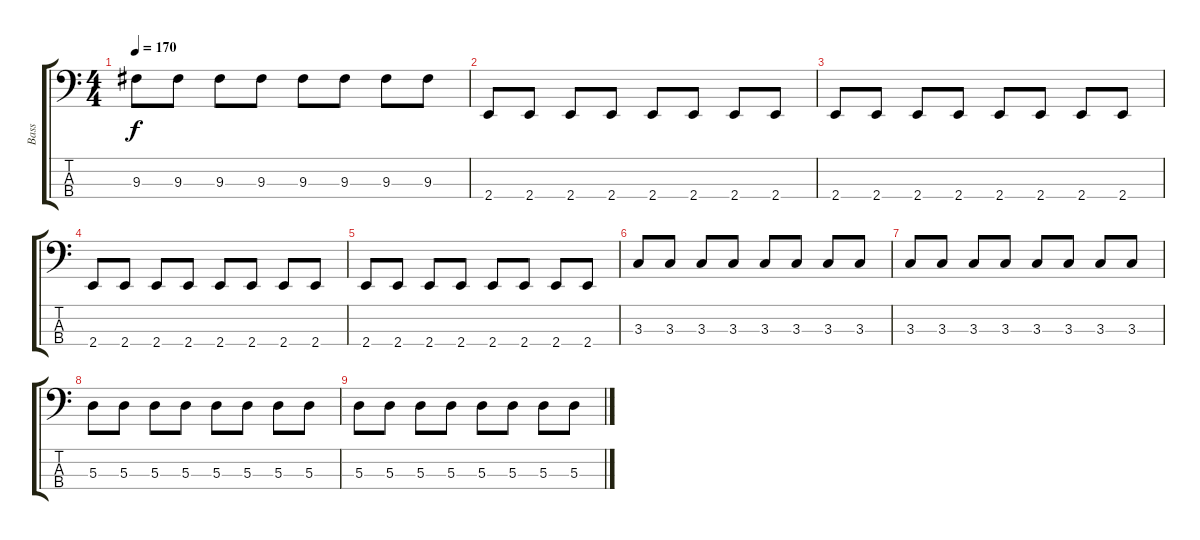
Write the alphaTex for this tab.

\track ("Bass" "Bass") {instrument electricbassfinger}
\staff {score tabs}
\tuning (G2 D2 A1 D1) {hide}
\ts (4 4)
\tempo 170
\clef f4
\ks c
9.3.8{dy f} 9.3.8 9.3.8 9.3.8 9.3.8 9.3.8 9.3.8 9.3.8 |
2.4.8 2.4.8 2.4.8 2.4.8 2.4.8 2.4.8 2.4.8 2.4.8 |
2.4.8 2.4.8 2.4.8 2.4.8 2.4.8 2.4.8 2.4.8 2.4.8 |
2.4.8 2.4.8 2.4.8 2.4.8 2.4.8 2.4.8 2.4.8 2.4.8 |
2.4.8 2.4.8 2.4.8 2.4.8 2.4.8 2.4.8 2.4.8 2.4.8 |
3.3.8 3.3.8 3.3.8 3.3.8 3.3.8 3.3.8 3.3.8 3.3.8 |
3.3.8 3.3.8 3.3.8 3.3.8 3.3.8 3.3.8 3.3.8 3.3.8 |
5.3.8 5.3.8 5.3.8 5.3.8 5.3.8 5.3.8 5.3.8 5.3.8 |
5.3.8 5.3.8 5.3.8 5.3.8 5.3.8 5.3.8 5.3.8 5.3.8
